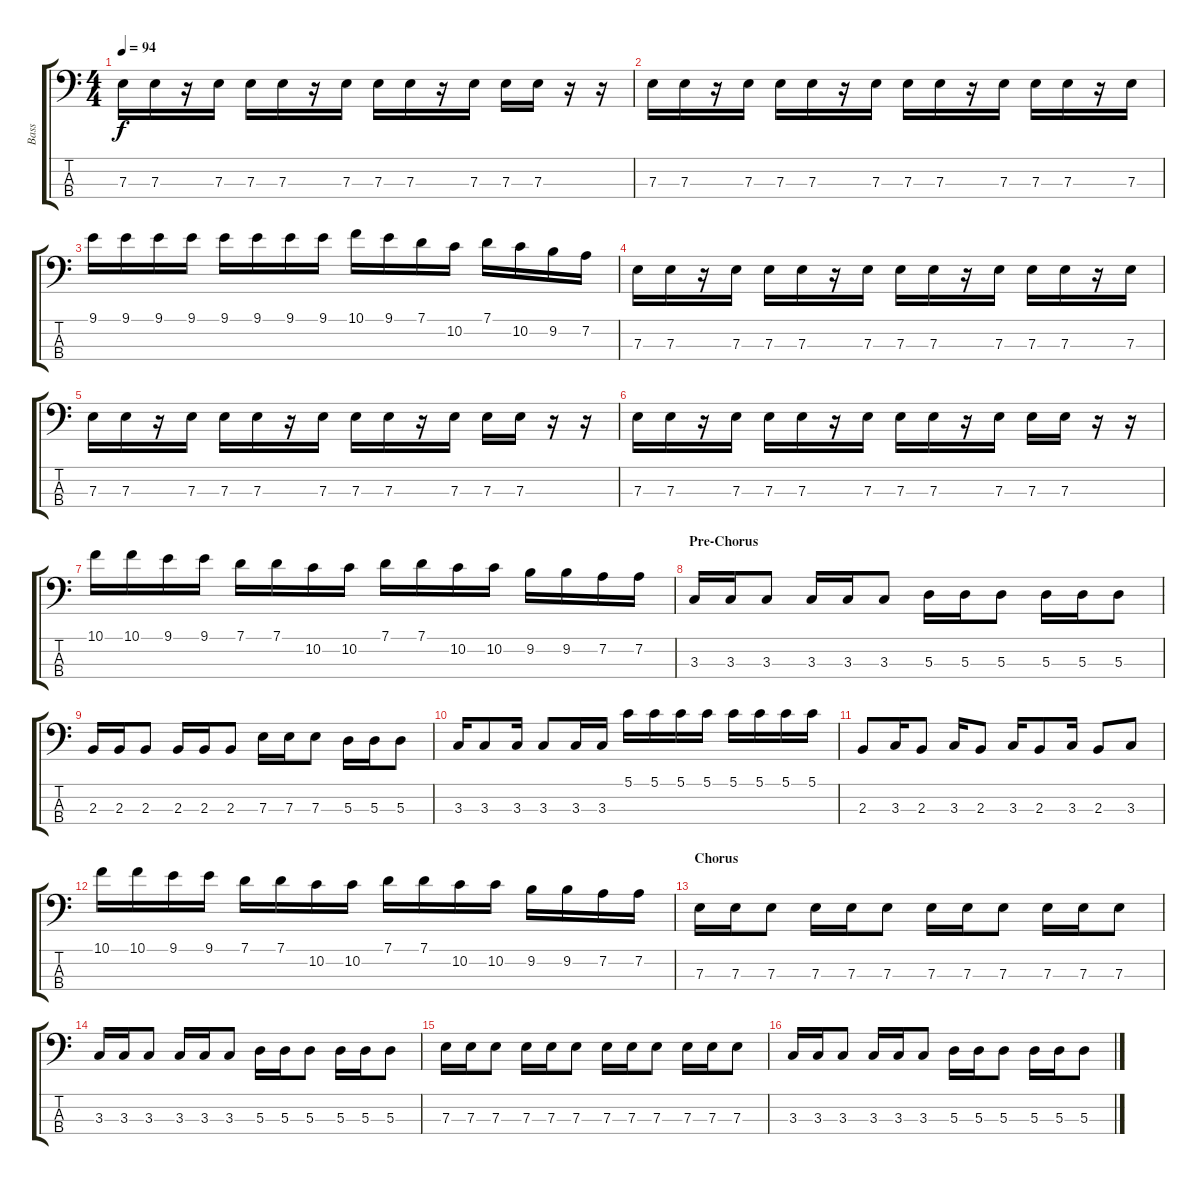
\track ("Bass" "Bass") {instrument electricbassfinger}
\staff {score tabs}
\tuning (G2 D2 A1 E1) {hide}
\ts (4 4)
\tempo 94
\clef f4
\ks c
7.3.16{dy f} 7.3.16 r.16 7.3.16 7.3.16 7.3.16 r.16 7.3.16 7.3.16 7.3.16 r.16 7.3.16 7.3.16 7.3.16 r.16 r.16 |
7.3.16 7.3.16 r.16 7.3.16 7.3.16 7.3.16 r.16 7.3.16 7.3.16 7.3.16 r.16 7.3.16 7.3.16 7.3.16 r.16 7.3.16 |
9.1.16 9.1.16 9.1.16 9.1.16 9.1.16 9.1.16 9.1.16 9.1.16 10.1.16 9.1.16 7.1.16 10.2.16 7.1.16 10.2.16 9.2.16 7.2.16 |
7.3.16 7.3.16 r.16 7.3.16 7.3.16 7.3.16 r.16 7.3.16 7.3.16 7.3.16 r.16 7.3.16 7.3.16 7.3.16 r.16 7.3.16 |
7.3.16 7.3.16 r.16 7.3.16 7.3.16 7.3.16 r.16 7.3.16 7.3.16 7.3.16 r.16 7.3.16 7.3.16 7.3.16 r.16 r.16 |
7.3.16 7.3.16 r.16 7.3.16 7.3.16 7.3.16 r.16 7.3.16 7.3.16 7.3.16 r.16 7.3.16 7.3.16 7.3.16 r.16 r.16 |
10.1.16 10.1.16 9.1.16 9.1.16 7.1.16 7.1.16 10.2.16 10.2.16 7.1.16 7.1.16 10.2.16 10.2.16 9.2.16 9.2.16 7.2.16 7.2.16 |
\section ("" "Pre-Chorus")
3.3.16 3.3.16 3.3.8 3.3.16 3.3.16 3.3.8 5.3.16 5.3.16 5.3.8 5.3.16 5.3.16 5.3.8 |
2.3.16 2.3.16 2.3.8 2.3.16 2.3.16 2.3.8 7.3.16 7.3.16 7.3.8 5.3.16 5.3.16 5.3.8 |
3.3.16 3.3.8 3.3.16 3.3.8 3.3.16 3.3.16 5.1.16 5.1.16 5.1.16 5.1.16 5.1.16 5.1.16 5.1.16 5.1.16 |
2.3.8 3.3.16 2.3.8 3.3.16 2.3.8 3.3.16 2.3.8 3.3.16 2.3.8 3.3.8 |
10.1.16 10.1.16 9.1.16 9.1.16 7.1.16 7.1.16 10.2.16 10.2.16 7.1.16 7.1.16 10.2.16 10.2.16 9.2.16 9.2.16 7.2.16 7.2.16 |
\section ("" "Chorus")
7.3.16 7.3.16 7.3.8 7.3.16 7.3.16 7.3.8 7.3.16 7.3.16 7.3.8 7.3.16 7.3.16 7.3.8 |
3.3.16 3.3.16 3.3.8 3.3.16 3.3.16 3.3.8 5.3.16 5.3.16 5.3.8 5.3.16 5.3.16 5.3.8 |
7.3.16 7.3.16 7.3.8 7.3.16 7.3.16 7.3.8 7.3.16 7.3.16 7.3.8 7.3.16 7.3.16 7.3.8 |
3.3.16 3.3.16 3.3.8 3.3.16 3.3.16 3.3.8 5.3.16 5.3.16 5.3.8 5.3.16 5.3.16 5.3.8
